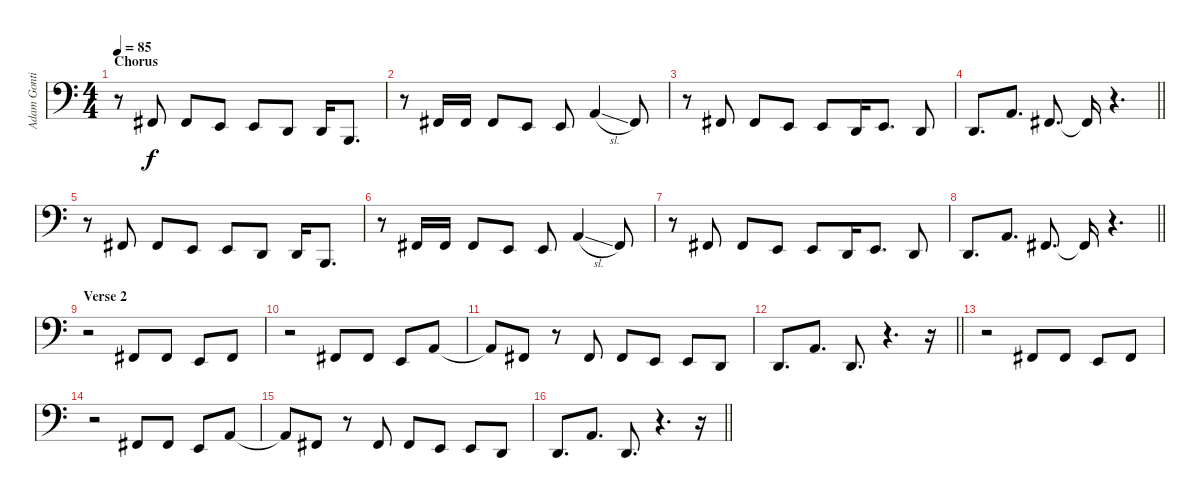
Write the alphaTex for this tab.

\track ("Adam Gontier Vocals" "Adam Gonti") {instrument lead2sawtooth}
\staff {score}
\tuning (F2 C2 Ab1 Eb1) {hide}
\ts (4 4)
\section ("" "Chorus")
\tempo 85
\clef f4
\ks c
r.8{dy f} 6.2.8 6.2.8 4.2.8 4.2.8 2.2.8 2.2.16 3.3.8{d} |
r.8 6.2.16 6.2.16 6.2.8 4.2.8 4.2.8 9.2{sl}.4 6.2.8 |
r.8 6.2.8 6.2.8 4.2.8 4.2.8 2.2.16 4.2.8{d} 2.2.8 |
\barLineRight lightlight
2.2.8{d} 4.1.8{d} 6.2.8{d} 6.2{t}.16 r.4{d} |
r.8 6.2.8 6.2.8 4.2.8 4.2.8 2.2.8 2.2.16 3.3.8{d} |
r.8 6.2.16 6.2.16 6.2.8 4.2.8 4.2.8 9.2{sl}.4 6.2.8 |
r.8 6.2.8 6.2.8 4.2.8 4.2.8 2.2.16 4.2.8{d} 2.2.8 |
\barLineRight lightlight
2.2.8{d} 4.1.8{d} 6.2.8{d} 6.2{t}.16 r.4{d} |
\section ("" "Verse 2")
r.2 6.2.8 6.2.8 4.2.8 6.2.8 |
r.2 6.2.8 6.2.8 4.2.8 4.1.8 |
4.1{t}.8 6.2.8 r.8 6.2.8 6.2.8 4.2.8 4.2.8 2.2.8 |
\barLineRight lightlight
2.2.8{d} 4.1.8{d} 2.2.8{d} r.4{d} r.16 |
r.2 6.2.8 6.2.8 4.2.8 6.2.8 |
r.2 6.2.8 6.2.8 4.2.8 4.1.8 |
4.1{t}.8 6.2.8 r.8 6.2.8 6.2.8 4.2.8 4.2.8 2.2.8 |
\barLineRight lightlight
2.2.8{d} 4.1.8{d} 2.2.8{d} r.4{d} r.16
